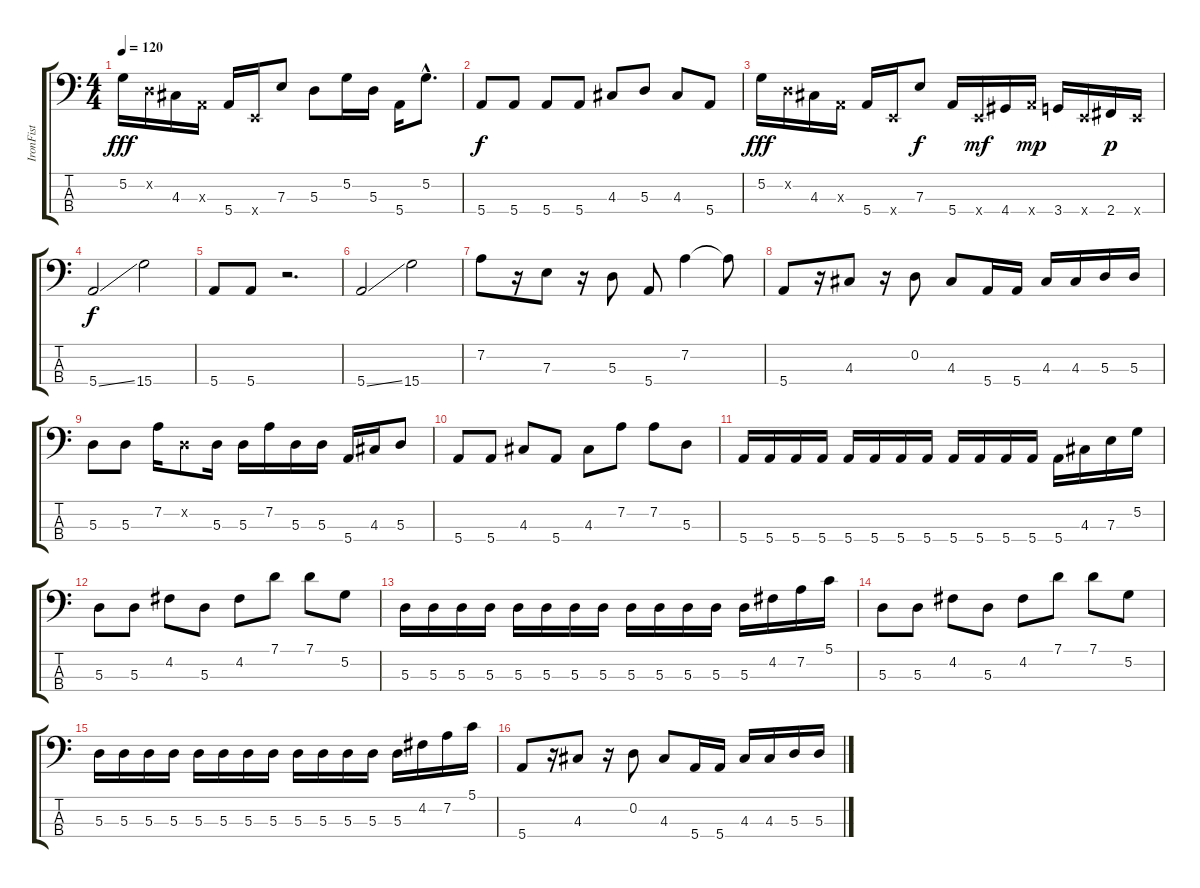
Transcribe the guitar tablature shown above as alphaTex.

\track ("IronFist" "IronFist") {instrument electricbassfinger}
\staff {score tabs}
\tuning (G2 D2 A1 E1) {hide}
\ts (4 4)
\tempo 120
\clef f4
\ks c
5.2.16{dy fff volume 16 instrument slapbass1} 0.2{x}.16 4.3.16 0.3{x}.16 5.4.16 0.4{x}.16 7.3.8 5.3.8 5.2.16 5.3.16 5.4.16 5.2{hac}.8{d} |
5.4.8{dy f} 5.4.8 5.4.8 5.4.8 4.3.8 5.3.8 4.3.8 5.4.8 |
5.2.16{dy fff volume 16 instrument slapbass1} 0.2{x}.16 4.3.16 0.3{x}.16 5.4.16 0.4{x}.16 7.3.8{dy f} 5.4.16 0.4{x}.16{dy mf} 4.4.16 5.4{x}.16{dy mp} 3.4.16 0.4{x}.16 2.4.16{dy p} 0.4{x}.16 |
5.4{ss}.2{dy f volume 14 instrument electricbassfinger} 15.4.2 |
5.4.8 5.4.8 r.2{d} |
5.4{ss}.2 15.4.2 |
7.2.8 r.16 7.3.8 r.16 5.3.8 5.4.8 7.2.4 7.2{t}.8 |
5.4.8 r.16 4.3.8 r.16 0.2.8 4.3.8 5.4.16 5.4.16 4.3.16 4.3.16 5.3.16 5.3.16 |
5.3.8 5.3.8 7.2.16 0.2{x}.8 5.3.16 5.3.16 7.2.16 5.3.16 5.3.16 5.4.16 4.3.16 5.3.8 |
5.4.8 5.4.8 4.3.8 5.4.8 4.3.8 7.2.8 7.2.8 5.3.8 |
5.4.16 5.4.16 5.4.16 5.4.16 5.4.16 5.4.16 5.4.16 5.4.16 5.4.16 5.4.16 5.4.16 5.4.16 5.4.16 4.3.16 7.3.16 5.2.16 |
5.3.8 5.3.8 4.2.8 5.3.8 4.2.8 7.1.8 7.1.8 5.2.8 |
5.3.16 5.3.16 5.3.16 5.3.16 5.3.16 5.3.16 5.3.16 5.3.16 5.3.16 5.3.16 5.3.16 5.3.16 5.3.16 4.2.16 7.2.16 5.1.16 |
5.3.8 5.3.8 4.2.8 5.3.8 4.2.8 7.1.8 7.1.8 5.2.8 |
5.3.16 5.3.16 5.3.16 5.3.16 5.3.16 5.3.16 5.3.16 5.3.16 5.3.16 5.3.16 5.3.16 5.3.16 5.3.16 4.2.16 7.2.16 5.1.16 |
5.4.8 r.16 4.3.8 r.16 0.2.8 4.3.8 5.4.16 5.4.16 4.3.16 4.3.16 5.3.16 5.3.16
